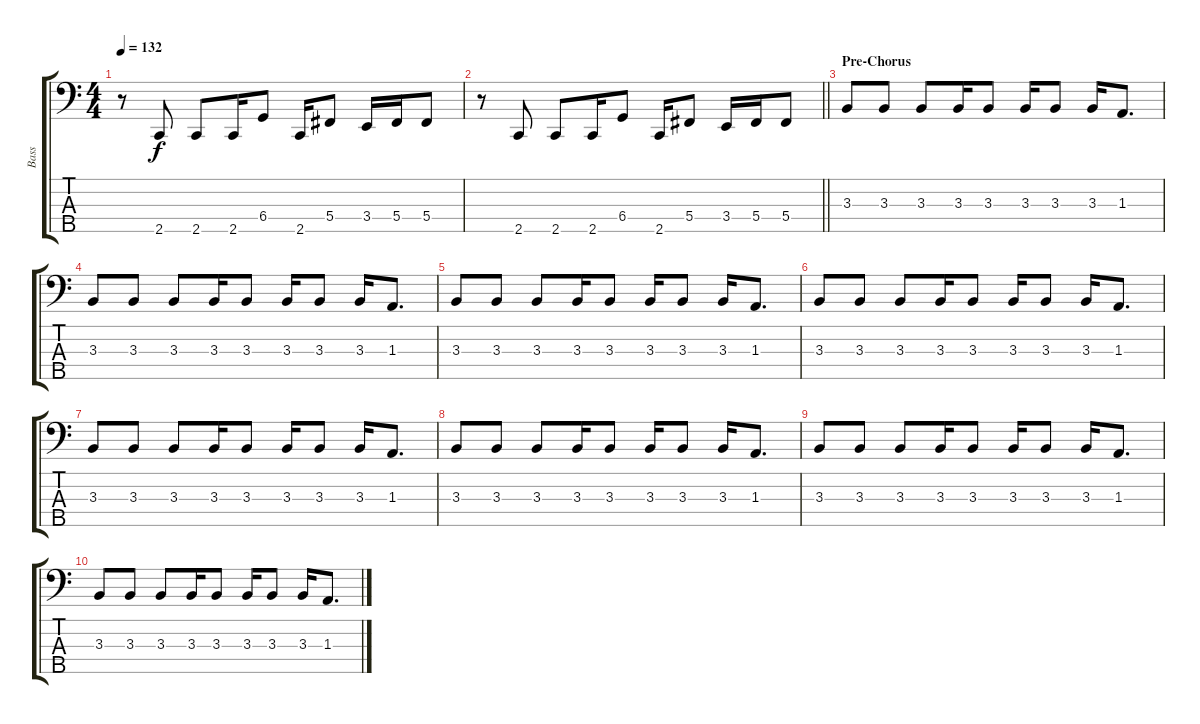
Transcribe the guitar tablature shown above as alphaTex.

\track ("Bass" "Bass") {instrument electricbasspick}
\staff {score tabs}
\tuning (Gb2 Db2 Ab1 Db1 Bb0) {hide}
\ts (4 4)
\tempo 132
\clef f4
\ks c
r.8{dy f} 2.5.8 2.5.8 2.5.16 6.4.8 2.5.16 5.4.8 3.4.16 5.4.16 5.4.8 |
\barLineRight lightlight
r.8 2.5.8 2.5.8 2.5.16 6.4.8 2.5.16 5.4.8 3.4.16 5.4.16 5.4.8 |
\section ("" "Pre-Chorus")
3.3.8 3.3.8 3.3.8 3.3.16 3.3.8 3.3.16 3.3.8 3.3.16 1.3.8{d} |
3.3.8 3.3.8 3.3.8 3.3.16 3.3.8 3.3.16 3.3.8 3.3.16 1.3.8{d} |
3.3.8 3.3.8 3.3.8 3.3.16 3.3.8 3.3.16 3.3.8 3.3.16 1.3.8{d} |
3.3.8 3.3.8 3.3.8 3.3.16 3.3.8 3.3.16 3.3.8 3.3.16 1.3.8{d} |
3.3.8 3.3.8 3.3.8 3.3.16 3.3.8 3.3.16 3.3.8 3.3.16 1.3.8{d} |
3.3.8 3.3.8 3.3.8 3.3.16 3.3.8 3.3.16 3.3.8 3.3.16 1.3.8{d} |
3.3.8 3.3.8 3.3.8 3.3.16 3.3.8 3.3.16 3.3.8 3.3.16 1.3.8{d} |
3.3.8 3.3.8 3.3.8 3.3.16 3.3.8 3.3.16 3.3.8 3.3.16 1.3.8{d}
